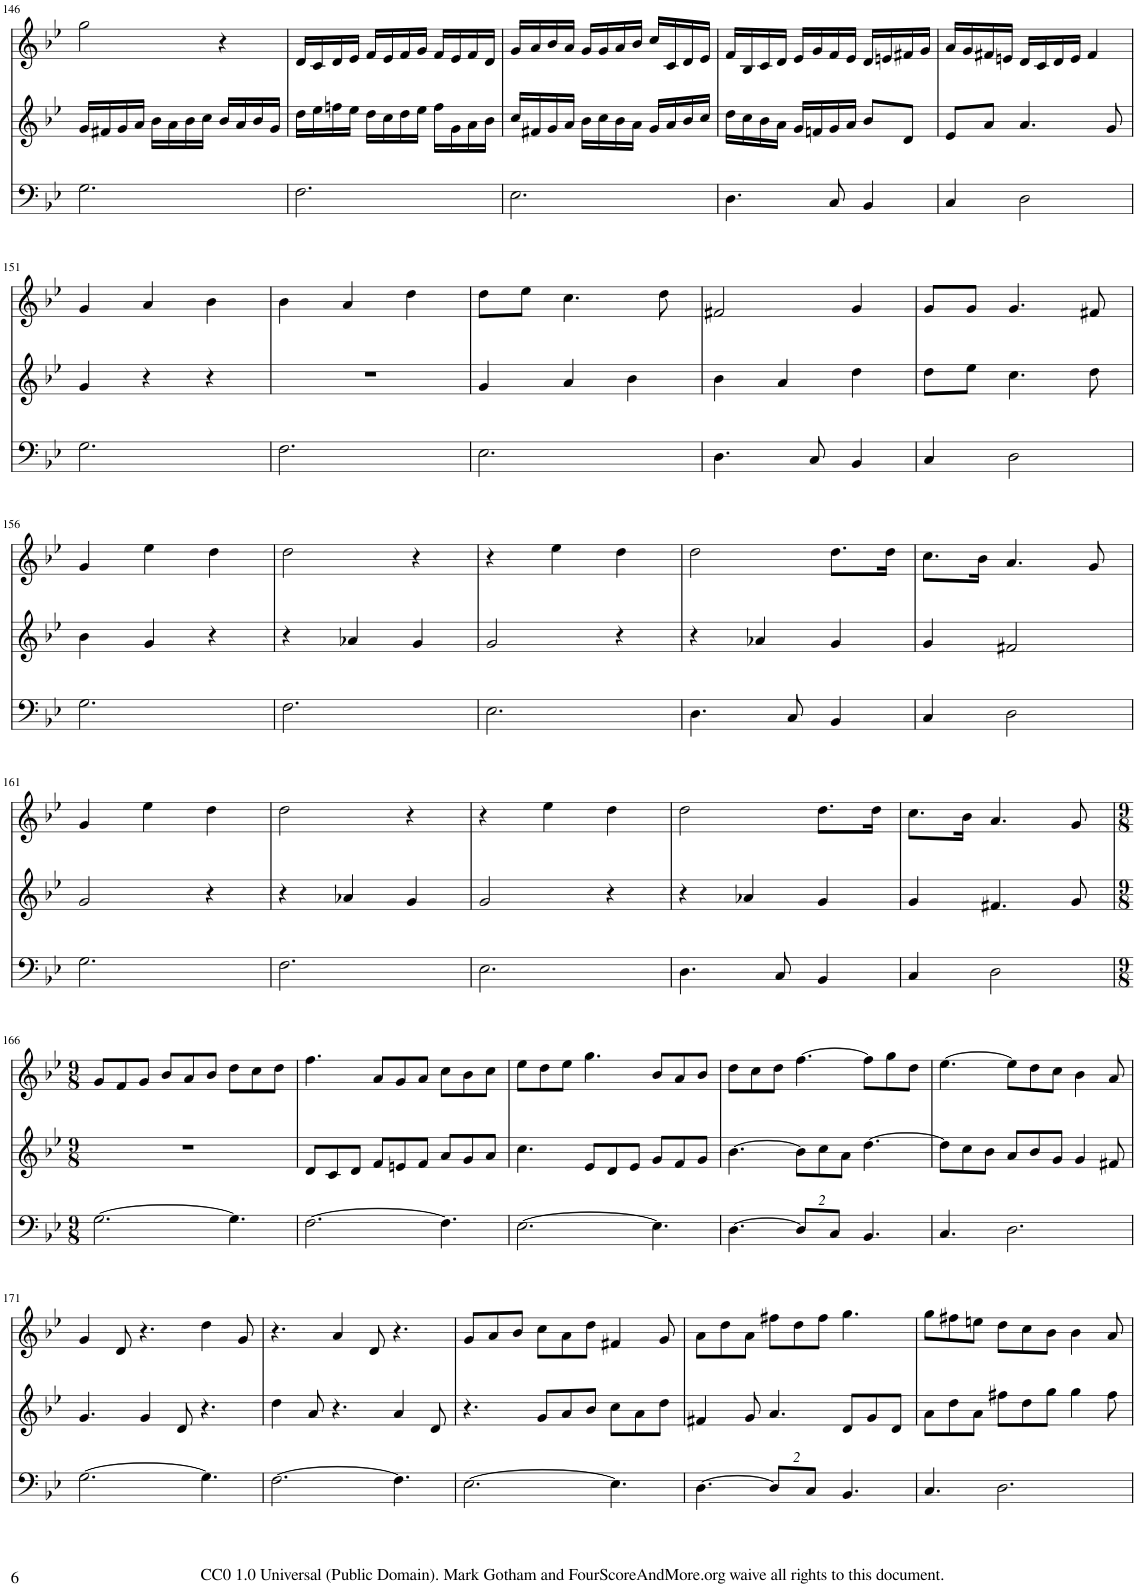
**kern	**kern	**kern
*part3	*part2	*part1
*staff3	*staff2	*staff1
*I"Basso Continuo	*I"Violin 2	*I"Violin 1
*	*I'Vln	*I'Vln
!!LO:PB:g=z
*clefF4	*clefG2	*clefG2
*k[b-e-]	*k[b-e-]	*k[b-e-]
*M3/4	*M3/4	*M3/4
=146	=146	=146
2.G\	16g/LL	2gg\
.	16f#X/	.
.	16g/	.
.	16a/JJ	.
.	16b-\LL	.
.	16a\	.
.	16b-\	.
.	16cc\JJ	.
.	16b-/LL	4r
.	16a/	.
.	16b-/	.
.	16g/JJ	.
=147	=147	=147
2.F\	16dd\LL	16d/LL
.	16ee-\	16c/
.	16ffn\	16d/
.	16ee-\JJ	16e-/JJ
.	16dd\LL	16f/LL
.	16cc\	16e-/
.	16dd\	16f/
.	16ee-\JJ	16g/JJ
.	16ff\LL	16f/LL
.	16g\	16e-/
.	16a\	16f/
.	16b-\JJ	16d/JJ
=148	=148	=148
2.E-\	16cc/LL	16g/LL
.	16f#X/	16a/
.	16g/	16b-/
.	16a/JJ	16a/JJ
.	16b-\LL	16g/LL
.	16cc\	16g/
.	16b-\	16a/
.	16a\JJ	16b-/JJ
.	16g/LL	16cc/LL
.	16a/	16c/
.	16b-/	16d/
.	16cc/JJ	16e-/JJ
=149	=149	=149
4.D\	16dd\LL	16f/LL
.	16cc\	16B-/
.	16b-\	16c/
.	16a\JJ	16d/JJ
.	16g/LL	16e-/LL
.	16fn/	16g/
8C/	16g/	16f/
.	16a/JJ	16e-/JJ
4BB-/	8b-/L	16d/LL
.	.	16en/
.	8d/J	16f#X/
.	.	16g/JJ
=150	=150	=150
4C/	8e-/L	16a/LL
.	.	16g/
.	8a/J	16f#X/
.	.	16en/JJ
2D\	4.a/	16d/LL
.	.	16c/
.	.	16d/
.	.	16e/JJ
.	.	4f#/
.	8g/	.
!!LO:LB:g=z
=151	=151	=151
2.G\	4g/	4g/
.	4r	4a/
.	4r	4b-\
=152	=152	=152
2.F\	2.r	4b-\
.	.	4a/
.	.	4dd\
=153	=153	=153
2.E-\	4g/	8dd\L
.	.	8ee-\J
.	4a/	4.cc\
.	4b-\	.
.	.	8dd\
=154	=154	=154
4.D\	4b-\	2f#X/
.	4a/	.
8C/	.	.
4BB-/	4dd\	4g/
=155	=155	=155
4C/	8dd\L	8g/L
.	8ee-\J	8g/J
2D\	4.cc\	4.g/
.	8dd\	8f#X/
!!LO:LB:g=z
=156	=156	=156
2.G\	4b-\	4g/
.	4g/	4ee-\
.	4r	4dd\
=157	=157	=157
2.F\	4r	2dd\
.	4a-X/	.
.	4g/	4r
=158	=158	=158
2.E-\	2g/	4r
.	.	4ee-\
.	4r	4dd\
=159	=159	=159
4.D\	4r	2dd\
.	4a-X/	.
8C/	.	.
4BB-/	4g/	8.dd\L
.	.	16dd\Jk
=160	=160	=160
4C/	4g/	8.cc\L
.	.	16b-\Jk
2D\	2f#X/	4.a/
.	.	8g/
!!LO:LB:g=z
=161	=161	=161
2.G\	2g/	4g/
.	.	4ee-\
.	4r	4dd\
=162	=162	=162
2.F\	4r	2dd\
.	4a-X/	.
.	4g/	4r
=163	=163	=163
2.E-\	2g/	4r
.	.	4ee-\
.	4r	4dd\
=164	=164	=164
4.D\	4r	2dd\
.	4a-X/	.
8C/	.	.
4BB-/	4g/	8.dd\L
.	.	16dd\Jk
=165	=165	=165
4C/	4g/	8.cc\L
.	.	16b-\Jk
2D\	4.f#X/	4.a/
.	8g/	8g/
!!LO:LB:g=z
=166	=166	=166
*M9/8	*M9/8	*M9/8
[>2.G\	8%9r	8g/L
.	.	8f/
.	.	8g/J
.	.	8b-/L
.	.	8a/
.	.	8b-/J
4.G\]	.	8dd\L
.	.	8cc\
.	.	8dd\J
=167	=167	=167
[>2.F\	8d/L	4.ff\
.	8c/	.
.	8d/J	.
.	8f/L	8a/L
.	8en/	8g/
.	8f/J	8a/J
4.F\]	8a/L	8cc\L
.	8g/	8b-\
.	8a/J	8cc\J
=168	=168	=168
[>2.E-\	4.cc\	8ee-\L
.	.	8dd\
.	.	8ee-\J
.	8e-/L	4.gg\
.	8d/	.
.	8e-/J	.
4.E-\]	8g/L	8b-/L
.	8f/	8a/
.	8g/J	8b-/J
=169	=169	=169
[>4.D\	[4.b-\	8dd\L
.	.	8cc\
.	.	8dd\J
*Xbrackettup	*	*
16%3D/L]	8b-\L]	[4.ff\
.	8cc\	.
16%3C/J	.	.
.	8a\J	.
4.BB-/	[4.dd\	8ff\L]
.	.	8gg\
.	.	8dd\J
=170	=170	=170
4.C/	8dd\L]	[4.ee-\
.	8cc\	.
.	8b-\J	.
2.D\	8a/L	8ee-\L]
.	8b-/	8dd\
.	8g/J	8cc\J
.	4g/	4b-\
.	8f#X/	8a/
!!LO:LB:g=z
=171	=171	=171
[>2.G\	4.g/	4g/
.	.	8d/
.	4g/	4.r
.	8d/	.
4.G\]	4.r	4dd\
.	.	8g/
=172	=172	=172
[>2.F\	4dd\	4.r
.	8a/	.
.	4.r	4a/
.	.	8d/
4.F\]	4a/	4.r
.	8d/	.
=173	=173	=173
[>2.E-\	4.r	8g/L
.	.	8a/
.	.	8b-/J
.	8g/L	8cc\L
.	8a/	8a\
.	8b-/J	8dd\J
4.E-\]	8cc\L	4f#X/
.	8a\	.
.	8dd\J	8g/
=174	=174	=174
[>4.D\	4f#X/	8a\L
.	.	8dd\
.	8g/	8a\J
16%3D/L]	4.a/	8ff#X\L
.	.	8dd\
16%3C/J	.	.
.	.	8ff#\J
4.BB-/	8d/L	4.gg\
.	8g/	.
.	8d/J	.
=175	=175	=175
4.C/	8a\L	8gg\L
.	8dd\	8ff#X\
.	8a\J	8een\J
2.D\	8ff#X\L	8dd\L
.	8dd\	8cc\
.	8gg\J	8b-\J
.	4gg\	4b-\
.	8ff#\	8a/
=	=	=
*-	*-	*-
